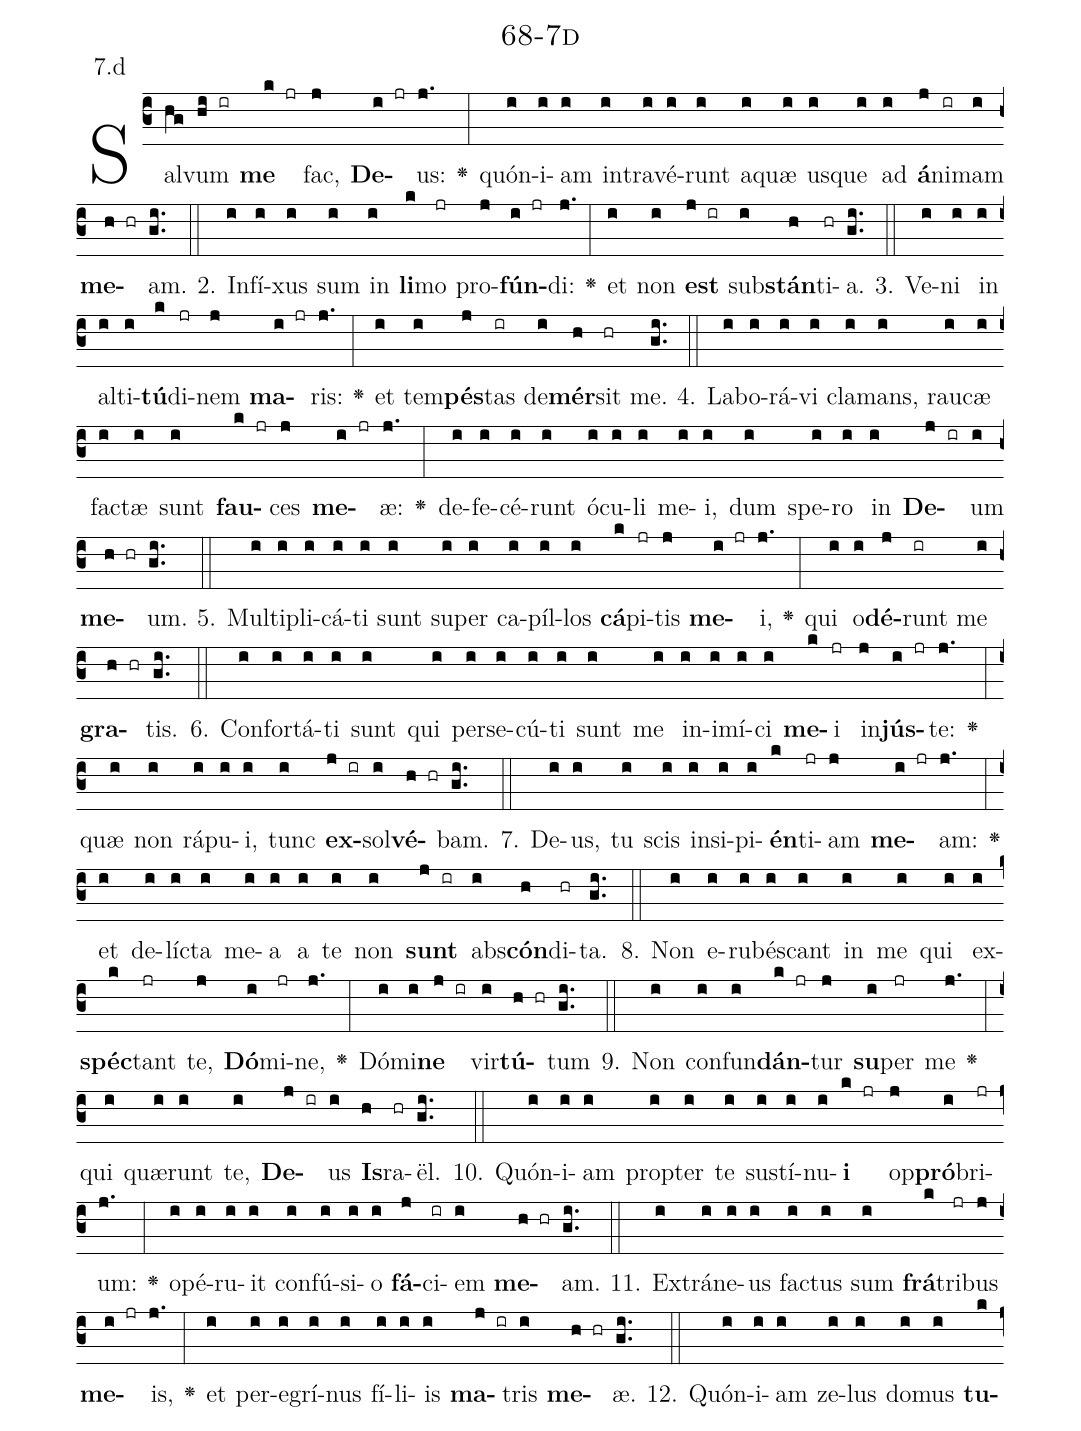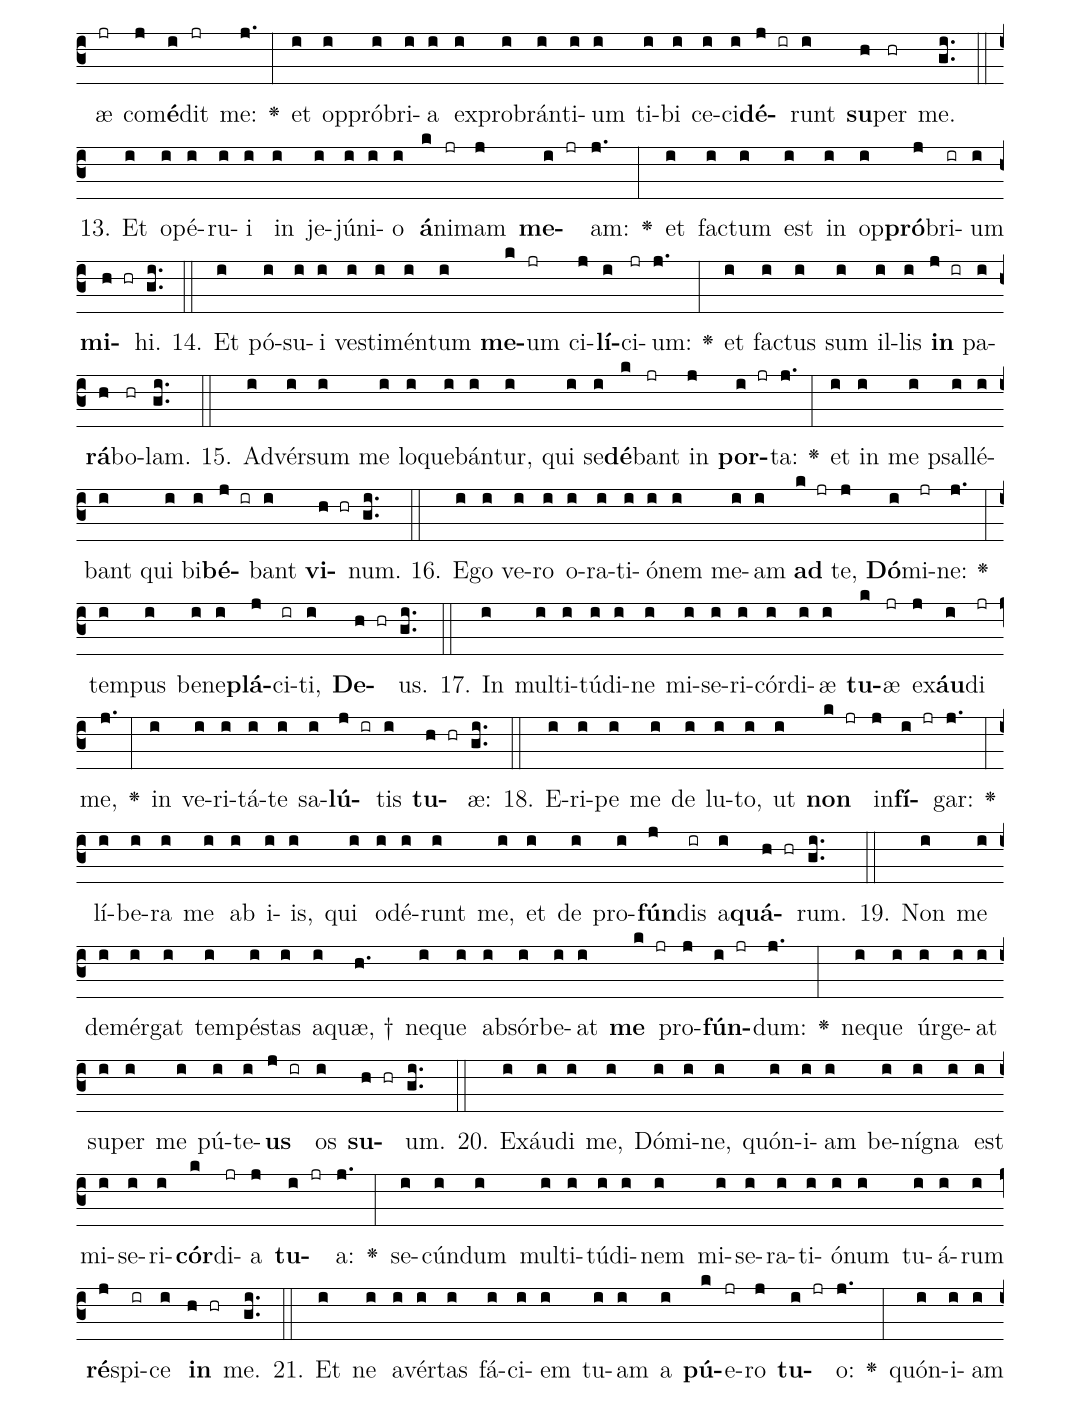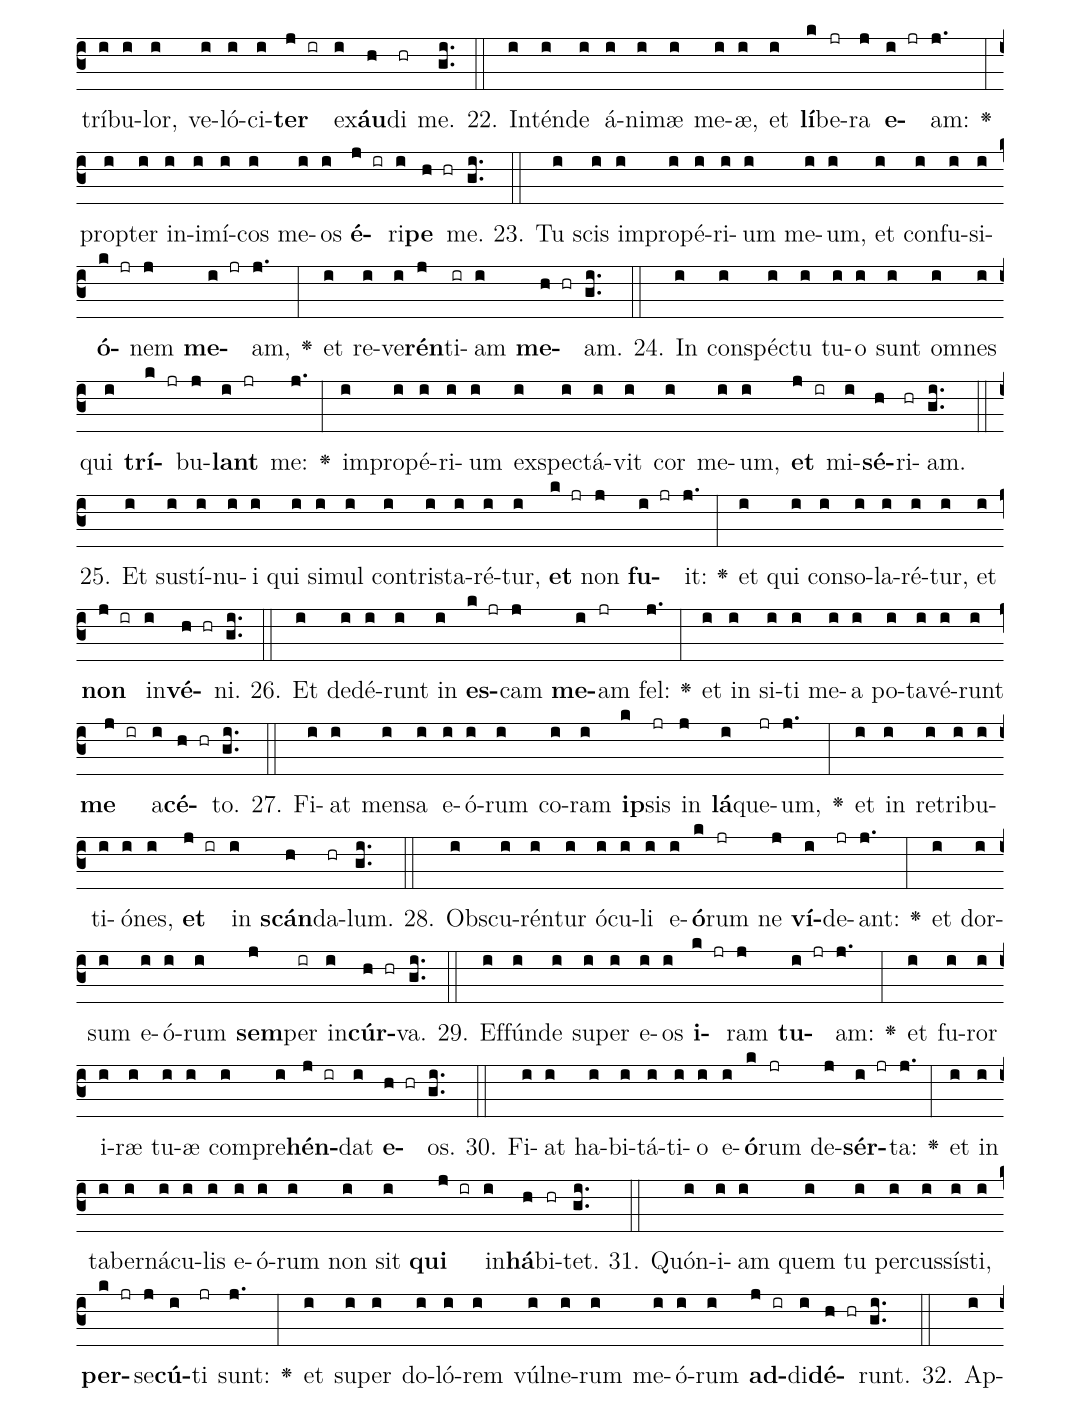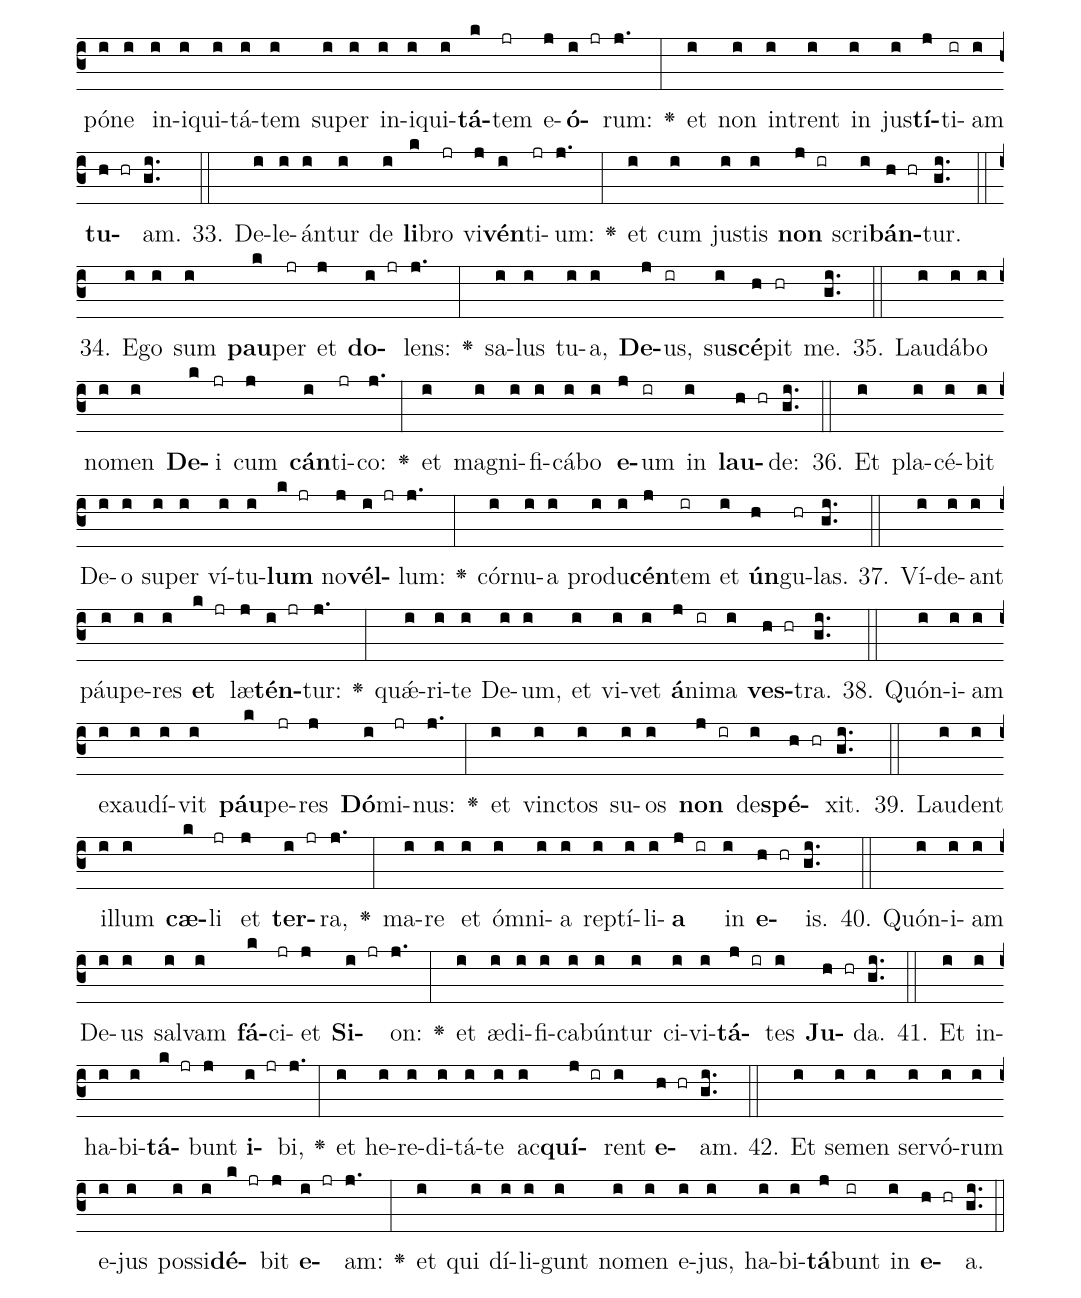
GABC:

name: 68-7d;
annotation: 7.d;
%%
(c3)Sal(hg)vum(hi ir) <b>me</b>(k jr) fac,(j) <b>De</b>(i jr)us:(j.) <v>\greheightstar</v>(:) quón(i)i(i)am(i) in(i)tra(i)vé(i)runt(i) a(i)quæ(i) us(i)que(i) ad(i) <b>á</b>(j)ni(ir)mam(i) <b>me</b>(h hr)am.(gi..) (::)
2. In(i)fí(i)xus(i) sum(i) in(i) <b>li</b>(k)mo(jr) pro(j)<b>fún</b>(i jr)di:(j.) <v>\greheightstar</v>(:) et(i) non(i) <b>est</b>(j ir) sub(i)<b>stán</b>(h)ti(hr)a.(gi..) (::)
3. Ve(i)ni(i) in(i) al(i)ti(i)<b>tú</b>(k)di(jr)nem(j) <b>ma</b>(i jr)ris:(j.) <v>\greheightstar</v>(:) et(i) tem(i)<b>pés</b>(j)tas(ir) de(i)<b>mér</b>(h)sit(hr) me.(gi..) (::)
4. La(i)bo(i)rá(i)vi(i) cla(i)mans,(i) rau(i)cæ(i) fac(i)tæ(i) sunt(i) <b>fau</b>(k jr)ces(j) <b>me</b>(i jr)æ:(j.) <v>\greheightstar</v>(:) de(i)fe(i)cé(i)runt(i) ó(i)cu(i)li(i) me(i)i,(i) dum(i) spe(i)ro(i) in(i) <b>De</b>(j ir)um(i) <b>me</b>(h hr)um.(gi..) (::)
5. Mul(i)ti(i)pli(i)cá(i)ti(i) sunt(i) su(i)per(i) ca(i)píl(i)los(i) <b>cá</b>(k)pi(jr)tis(j) <b>me</b>(i jr)i,(j.) <v>\greheightstar</v>(:) qui(i) o(i)<b>dé</b>(j)runt(ir) me(i) <b>gra</b>(h hr)tis.(gi..) (::)
6. Con(i)for(i)tá(i)ti(i) sunt(i) qui(i) per(i)se(i)cú(i)ti(i) sunt(i) me(i) in(i)i(i)mí(i)ci(i) <b>me</b>(k)i(jr) in(j)<b>jús</b>(i jr)te:(j.) <v>\greheightstar</v>(:) quæ(i) non(i) rá(i)pu(i)i,(i) tunc(i) <b>ex</b>(j ir)sol(i)<b>vé</b>(h hr)bam.(gi..) (::)
7. De(i)us,(i) tu(i) scis(i) in(i)si(i)pi(i)<b>én</b>(k)ti(jr)am(j) <b>me</b>(i jr)am:(j.) <v>\greheightstar</v>(:) et(i) de(i)líc(i)ta(i) me(i)a(i) a(i) te(i) non(i) <b>sunt</b>(j ir) abs(i)<b>cón</b>(h)di(hr)ta.(gi..) (::)
8. Non(i) e(i)ru(i)bés(i)cant(i) in(i) me(i) qui(i) ex(i)<b>spéc</b>(k)tant(jr) te,(j) <b>Dó</b>(i)mi(jr)ne,(j.) <v>\greheightstar</v>(:) Dó(i)mi(i)<b>ne</b>(j ir) vir(i)<b>tú</b>(h hr)tum(gi..) (::)
9. Non(i) con(i)fun(i)<b>dán</b>(k jr)tur(j) <b>su</b>(i)per(jr) me(j.) <v>\greheightstar</v>(:) qui(i) quæ(i)runt(i) te,(i) <b>De</b>(j ir)us(i) <b>Is</b>(h)ra(hr)ël.(gi..) (::)
10. Quón(i)i(i)am(i) prop(i)ter(i) te(i) sus(i)tí(i)nu(i)<b>i</b>(k jr) op(j)<b>pró</b>(i)bri(jr)um:(j.) <v>\greheightstar</v>(:) o(i)pé(i)ru(i)it(i) con(i)fú(i)si(i)o(i) <b>fá</b>(j)ci(ir)em(i) <b>me</b>(h hr)am.(gi..) (::)
11. Ex(i)trá(i)ne(i)us(i) fac(i)tus(i) sum(i) <b>frá</b>(k)tri(jr)bus(j) <b>me</b>(i jr)is,(j.) <v>\greheightstar</v>(:) et(i) per(i)e(i)grí(i)nus(i) fí(i)li(i)is(i) <b>ma</b>(j ir)tris(i) <b>me</b>(h hr)æ.(gi..) (::)
12. Quón(i)i(i)am(i) ze(i)lus(i) do(i)mus(i) <b>tu</b>(k)æ(jr) com(j)<b>é</b>(i)dit(jr) me:(j.) <v>\greheightstar</v>(:) et(i) op(i)pró(i)bri(i)a(i) ex(i)pro(i)brán(i)ti(i)um(i) ti(i)bi(i) ce(i)ci(i)<b>dé</b>(j ir)runt(i) <b>su</b>(h)per(hr) me.(gi..) (::)
13. Et(i) o(i)pé(i)ru(i)i(i) in(i) je(i)jú(i)ni(i)o(i) <b>á</b>(k)ni(jr)mam(j) <b>me</b>(i jr)am:(j.) <v>\greheightstar</v>(:) et(i) fac(i)tum(i) est(i) in(i) op(i)<b>pró</b>(j)bri(ir)um(i) <b>mi</b>(h hr)hi.(gi..) (::)
14. Et(i) pó(i)su(i)i(i) ves(i)ti(i)mén(i)tum(i) <b>me</b>(k)um(jr) ci(j)<b>lí</b>(i)ci(jr)um:(j.) <v>\greheightstar</v>(:) et(i) fac(i)tus(i) sum(i) il(i)lis(i) <b>in</b>(j ir) pa(i)<b>rá</b>(h)bo(hr)lam.(gi..) (::)
15. Ad(i)vér(i)sum(i) me(i) lo(i)que(i)bán(i)tur,(i) qui(i) se(i)<b>dé</b>(k)bant(jr) in(j) <b>por</b>(i jr)ta:(j.) <v>\greheightstar</v>(:) et(i) in(i) me(i) psal(i)lé(i)bant(i) qui(i) bi(i)<b>bé</b>(j ir)bant(i) <b>vi</b>(h hr)num.(gi..) (::)
16. E(i)go(i) ve(i)ro(i) o(i)ra(i)ti(i)ó(i)nem(i) me(i)am(i) <b>ad</b>(k jr) te,(j) <b>Dó</b>(i)mi(jr)ne:(j.) <v>\greheightstar</v>(:) tem(i)pus(i) be(i)ne(i)<b>plá</b>(j)ci(ir)ti,(i) <b>De</b>(h hr)us.(gi..) (::)
17. In(i) mul(i)ti(i)tú(i)di(i)ne(i) mi(i)se(i)ri(i)cór(i)di(i)æ(i) <b>tu</b>(k)æ(jr) ex(j)<b>áu</b>(i)di(jr) me,(j.) <v>\greheightstar</v>(:) in(i) ve(i)ri(i)tá(i)te(i) sa(i)<b>lú</b>(j ir)tis(i) <b>tu</b>(h hr)æ:(gi..) (::)
18. E(i)ri(i)pe(i) me(i) de(i) lu(i)to,(i) ut(i) <b>non</b>(k jr) in(j)<b>fí</b>(i jr)gar:(j.) <v>\greheightstar</v>(:) lí(i)be(i)ra(i) me(i) ab(i) i(i)is,(i) qui(i) o(i)dé(i)runt(i) me,(i) et(i) de(i) pro(i)<b>fún</b>(j)dis(ir) a(i)<b>quá</b>(h hr)rum.(gi..) (::)
19. Non(i) me(i) de(i)mér(i)gat(i) tem(i)pés(i)tas(i) a(i)quæ, †(h.) ne(i)que(i) ab(i)sór(i)be(i)at(i) <b>me</b>(k jr) pro(j)<b>fún</b>(i jr)dum:(j.) <v>\greheightstar</v>(:) ne(i)que(i) úr(i)ge(i)at(i) su(i)per(i) me(i) pú(i)te(i)<b>us</b>(j ir) os(i) <b>su</b>(h hr)um.(gi..) (::)
20. Ex(i)áu(i)di(i) me,(i) Dó(i)mi(i)ne,(i) quón(i)i(i)am(i) be(i)ní(i)gna(i) est(i) mi(i)se(i)ri(i)<b>cór</b>(k)di(jr)a(j) <b>tu</b>(i jr)a:(j.) <v>\greheightstar</v>(:) se(i)cún(i)dum(i) mul(i)ti(i)tú(i)di(i)nem(i) mi(i)se(i)ra(i)ti(i)ó(i)num(i) tu(i)á(i)rum(i) <b>ré</b>(j)spi(ir)ce(i) <b>in</b>(h hr) me.(gi..) (::)
21. Et(i) ne(i) a(i)vér(i)tas(i) fá(i)ci(i)em(i) tu(i)am(i) a(i) <b>pú</b>(k)e(jr)ro(j) <b>tu</b>(i jr)o:(j.) <v>\greheightstar</v>(:) quón(i)i(i)am(i) trí(i)bu(i)lor,(i) ve(i)ló(i)ci(i)<b>ter</b>(j ir) ex(i)<b>áu</b>(h)di(hr) me.(gi..) (::)
22. In(i)tén(i)de(i) á(i)ni(i)mæ(i) me(i)æ,(i) et(i) <b>lí</b>(k)be(jr)ra(j) <b>e</b>(i jr)am:(j.) <v>\greheightstar</v>(:) prop(i)ter(i) in(i)i(i)mí(i)cos(i) me(i)os(i) <b>é</b>(j ir)ri(i)<b>pe</b>(h hr) me.(gi..) (::)
23. Tu(i) scis(i) im(i)pro(i)pé(i)ri(i)um(i) me(i)um,(i) et(i) con(i)fu(i)si(i)<b>ó</b>(k jr)nem(j) <b>me</b>(i jr)am,(j.) <v>\greheightstar</v>(:) et(i) re(i)ve(i)<b>rén</b>(j)ti(ir)am(i) <b>me</b>(h hr)am.(gi..) (::)
24. In(i) con(i)spéc(i)tu(i) tu(i)o(i) sunt(i) om(i)nes(i) qui(i) <b>trí</b>(k jr)bu(j)<b>lant</b>(i jr) me:(j.) <v>\greheightstar</v>(:) im(i)pro(i)pé(i)ri(i)um(i) ex(i)spec(i)tá(i)vit(i) cor(i) me(i)um,(i) <b>et</b>(j ir) mi(i)<b>sé</b>(h)ri(hr)am.(gi..) (::)
25. Et(i) sus(i)tí(i)nu(i)i(i) qui(i) si(i)mul(i) con(i)tris(i)ta(i)ré(i)tur,(i) <b>et</b>(k jr) non(j) <b>fu</b>(i jr)it:(j.) <v>\greheightstar</v>(:) et(i) qui(i) con(i)so(i)la(i)ré(i)tur,(i) et(i) <b>non</b>(j ir) in(i)<b>vé</b>(h hr)ni.(gi..) (::)
26. Et(i) de(i)dé(i)runt(i) in(i) <b>es</b>(k jr)cam(j) <b>me</b>(i)am(jr) fel:(j.) <v>\greheightstar</v>(:) et(i) in(i) si(i)ti(i) me(i)a(i) po(i)ta(i)vé(i)runt(i) <b>me</b>(j ir) a(i)<b>cé</b>(h hr)to.(gi..) (::)
27. Fi(i)at(i) men(i)sa(i) e(i)ó(i)rum(i) co(i)ram(i) <b>ip</b>(k)sis(jr) in(j) <b>lá</b>(i)que(jr)um,(j.) <v>\greheightstar</v>(:) et(i) in(i) re(i)tri(i)bu(i)ti(i)ó(i)nes,(i) <b>et</b>(j ir) in(i) <b>scán</b>(h)da(hr)lum.(gi..) (::)
28. Obs(i)cu(i)rén(i)tur(i) ó(i)cu(i)li(i) e(i)<b>ó</b>(k)rum(jr) ne(j) <b>ví</b>(i)de(jr)ant:(j.) <v>\greheightstar</v>(:) et(i) dor(i)sum(i) e(i)ó(i)rum(i) <b>sem</b>(j)per(ir) in(i)<b>cúr</b>(h hr)va.(gi..) (::)
29. Ef(i)fún(i)de(i) su(i)per(i) e(i)os(i) <b>i</b>(k jr)ram(j) <b>tu</b>(i jr)am:(j.) <v>\greheightstar</v>(:) et(i) fu(i)ror(i) i(i)ræ(i) tu(i)æ(i) com(i)pre(i)<b>hén</b>(j ir)dat(i) <b>e</b>(h hr)os.(gi..) (::)
30. Fi(i)at(i) ha(i)bi(i)tá(i)ti(i)o(i) e(i)<b>ó</b>(k)rum(jr) de(j)<b>sér</b>(i jr)ta:(j.) <v>\greheightstar</v>(:) et(i) in(i) ta(i)ber(i)ná(i)cu(i)lis(i) e(i)ó(i)rum(i) non(i) sit(i) <b>qui</b>(j ir) in(i)<b>há</b>(h)bi(hr)tet.(gi..) (::)
31. Quón(i)i(i)am(i) quem(i) tu(i) per(i)cus(i)sís(i)ti,(i) <b>per</b>(k jr)se(j)<b>cú</b>(i)ti(jr) sunt:(j.) <v>\greheightstar</v>(:) et(i) su(i)per(i) do(i)ló(i)rem(i) vúl(i)ne(i)rum(i) me(i)ó(i)rum(i) <b>ad</b>(j ir)di(i)<b>dé</b>(h hr)runt.(gi..) (::)
32. Ap(i)pó(i)ne(i) in(i)i(i)qui(i)tá(i)tem(i) su(i)per(i) in(i)i(i)qui(i)<b>tá</b>(k)tem(jr) e(j)<b>ó</b>(i jr)rum:(j.) <v>\greheightstar</v>(:) et(i) non(i) in(i)trent(i) in(i) jus(i)<b>tí</b>(j)ti(ir)am(i) <b>tu</b>(h hr)am.(gi..) (::)
33. De(i)le(i)án(i)tur(i) de(i) <b>li</b>(k)bro(jr) vi(j)<b>vén</b>(i)ti(jr)um:(j.) <v>\greheightstar</v>(:) et(i) cum(i) jus(i)tis(i) <b>non</b>(j ir) scri(i)<b>bán</b>(h hr)tur.(gi..) (::)
34. E(i)go(i) sum(i) <b>pau</b>(k)per(jr) et(j) <b>do</b>(i jr)lens:(j.) <v>\greheightstar</v>(:) sa(i)lus(i) tu(i)a,(i) <b>De</b>(j)us,(ir) su(i)<b>scé</b>(h)pit(hr) me.(gi..) (::)
35. Lau(i)dá(i)bo(i) no(i)men(i) <b>De</b>(k)i(jr) cum(j) <b>cán</b>(i)ti(jr)co:(j.) <v>\greheightstar</v>(:) et(i) ma(i)gni(i)fi(i)cá(i)bo(i) <b>e</b>(j)um(ir) in(i) <b>lau</b>(h hr)de:(gi..) (::)
36. Et(i) pla(i)cé(i)bit(i) De(i)o(i) su(i)per(i) ví(i)tu(i)<b>lum</b>(k jr) no(j)<b>vél</b>(i jr)lum:(j.) <v>\greheightstar</v>(:) cór(i)nu(i)a(i) pro(i)du(i)<b>cén</b>(j)tem(ir) et(i) <b>ún</b>(h)gu(hr)las.(gi..) (::)
37. Ví(i)de(i)ant(i) páu(i)pe(i)res(i) <b>et</b>(k jr) læ(j)<b>tén</b>(i jr)tur:(j.) <v>\greheightstar</v>(:) quǽ(i)ri(i)te(i) De(i)um,(i) et(i) vi(i)vet(i) <b>á</b>(j)ni(ir)ma(i) <b>ves</b>(h hr)tra.(gi..) (::)
38. Quón(i)i(i)am(i) ex(i)au(i)dí(i)vit(i) <b>páu</b>(k)pe(jr)res(j) <b>Dó</b>(i)mi(jr)nus:(j.) <v>\greheightstar</v>(:) et(i) vinc(i)tos(i) su(i)os(i) <b>non</b>(j ir) de(i)<b>spé</b>(h hr)xit.(gi..) (::)
39. Lau(i)dent(i) il(i)lum(i) <b>cæ</b>(k)li(jr) et(j) <b>ter</b>(i jr)ra,(j.) <v>\greheightstar</v>(:) ma(i)re(i) et(i) óm(i)ni(i)a(i) rep(i)tí(i)li(i)<b>a</b>(j ir) in(i) <b>e</b>(h hr)is.(gi..) (::)
40. Quón(i)i(i)am(i) De(i)us(i) sal(i)vam(i) <b>fá</b>(k)ci(jr)et(j) <b>Si</b>(i jr)on:(j.) <v>\greheightstar</v>(:) et(i) æ(i)di(i)fi(i)ca(i)bún(i)tur(i) ci(i)vi(i)<b>tá</b>(j ir)tes(i) <b>Ju</b>(h hr)da.(gi..) (::)
41. Et(i) in(i)ha(i)bi(i)<b>tá</b>(k jr)bunt(j) <b>i</b>(i jr)bi,(j.) <v>\greheightstar</v>(:) et(i) he(i)re(i)di(i)tá(i)te(i) ac(i)<b>quí</b>(j ir)rent(i) <b>e</b>(h hr)am.(gi..) (::)
42. Et(i) se(i)men(i) ser(i)vó(i)rum(i) e(i)jus(i) pos(i)si(i)<b>dé</b>(k jr)bit(j) <b>e</b>(i jr)am:(j.) <v>\greheightstar</v>(:) et(i) qui(i) dí(i)li(i)gunt(i) no(i)men(i) e(i)jus,(i) ha(i)bi(i)<b>tá</b>(j)bunt(ir) in(i) <b>e</b>(h hr)a.(gi..) (::)
